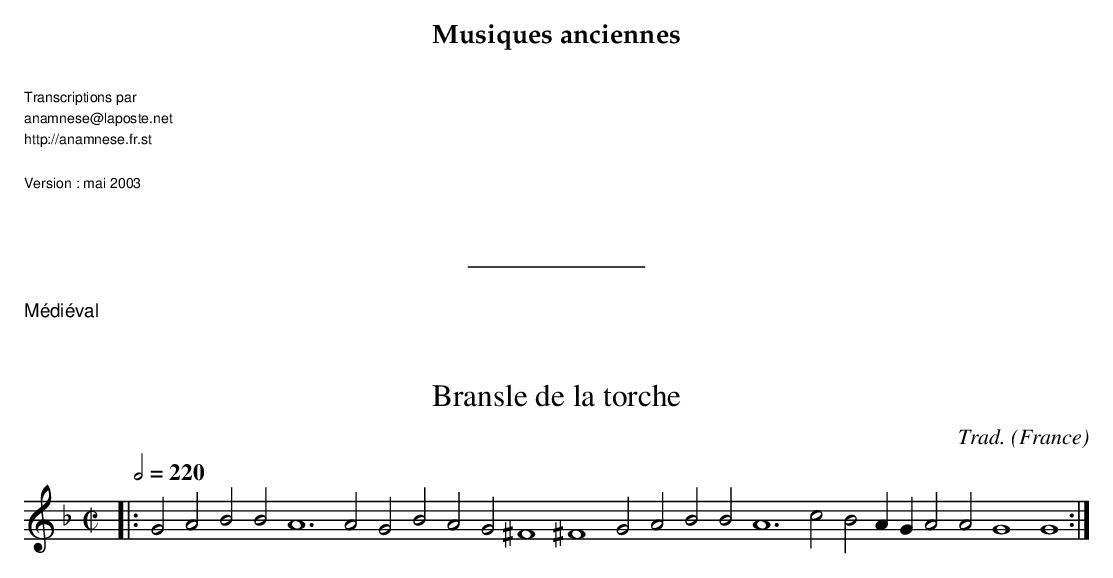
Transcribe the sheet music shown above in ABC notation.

X:1
T:Bransle de la torche
C:Trad.
O:France
M:C|
L:1/2
Q:1/2=220
K:F
|: GABBA3 AGBAG ^F2^F2 GABBA3 cBA/ G/ AA G2G2 :|
